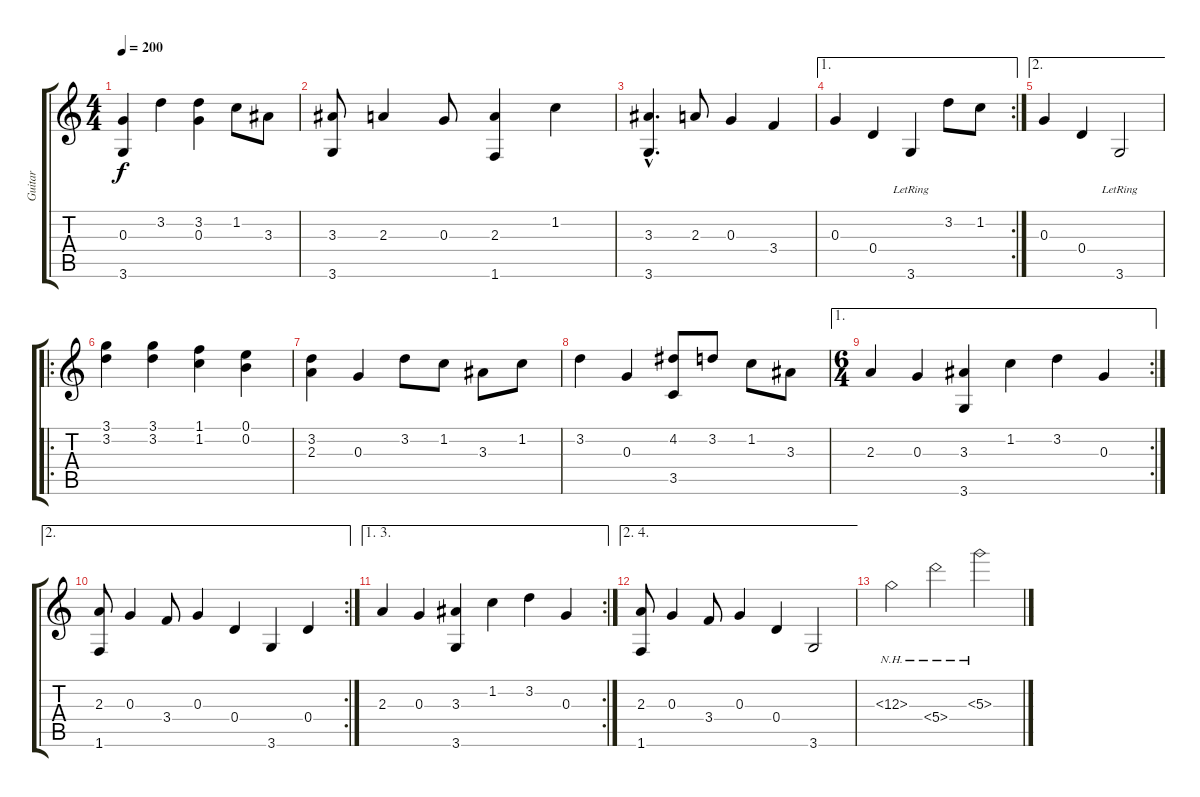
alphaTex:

\track ("Guitar" "Guitar") {instrument acousticguitarsteel}
\staff {score tabs}
\tuning (E4 B3 G3 D3 A2 E2) {hide}
\ts (4 4)
\tempo 200
\clef g2
\ks c
(0.3 3.6).4{dy f} 3.2.4 (3.2 0.3).4 1.2.8 3.3.8 |
(3.3 3.6).8 2.3.4 0.3.8 (2.3 1.6).4 1.2.4 |
(3.3{hac} 3.6{hac}).4{d} 2.3.8 0.3.4 3.4.4 |
\ae 1
\rc 2
0.3.4 0.4.4 3.6{lr}.4 3.2.8 1.2.8 |
\ae 2
0.3.4 0.4.4 3.6{lr}.2 |
\ro
(3.1 3.2).4 (3.1 3.2).4 (1.1 1.2).4 (0.1 0.2).4 |
(3.2 2.3).4 0.3.4 3.2.8 1.2.8 3.3.8 1.2.8 |
3.2.4 0.3.4 (4.2 3.5).8 3.2.8 1.2.8 3.3.8 |
\ae 1
\rc 2
\ts (6 4)
2.3.4 0.3.4 (3.3 3.6).4 1.2.4 3.2.4 0.3.4 |
\ae 2
\rc 2
(2.3 1.6).8 0.3.4 3.4.8 0.3.4 0.4.4 3.6.4 0.4.4 |
\ae (1 3)
\rc 2
2.3.4 0.3.4 (3.3 3.6).4 1.2.4 3.2.4 0.3.4 |
\ae (2 4)
(2.3 1.6).8 0.3.4 3.4.8 0.3.4 0.4.4 3.6.2 |
12.3{nh}.2 5.4{nh}.2 5.3{nh}.2
